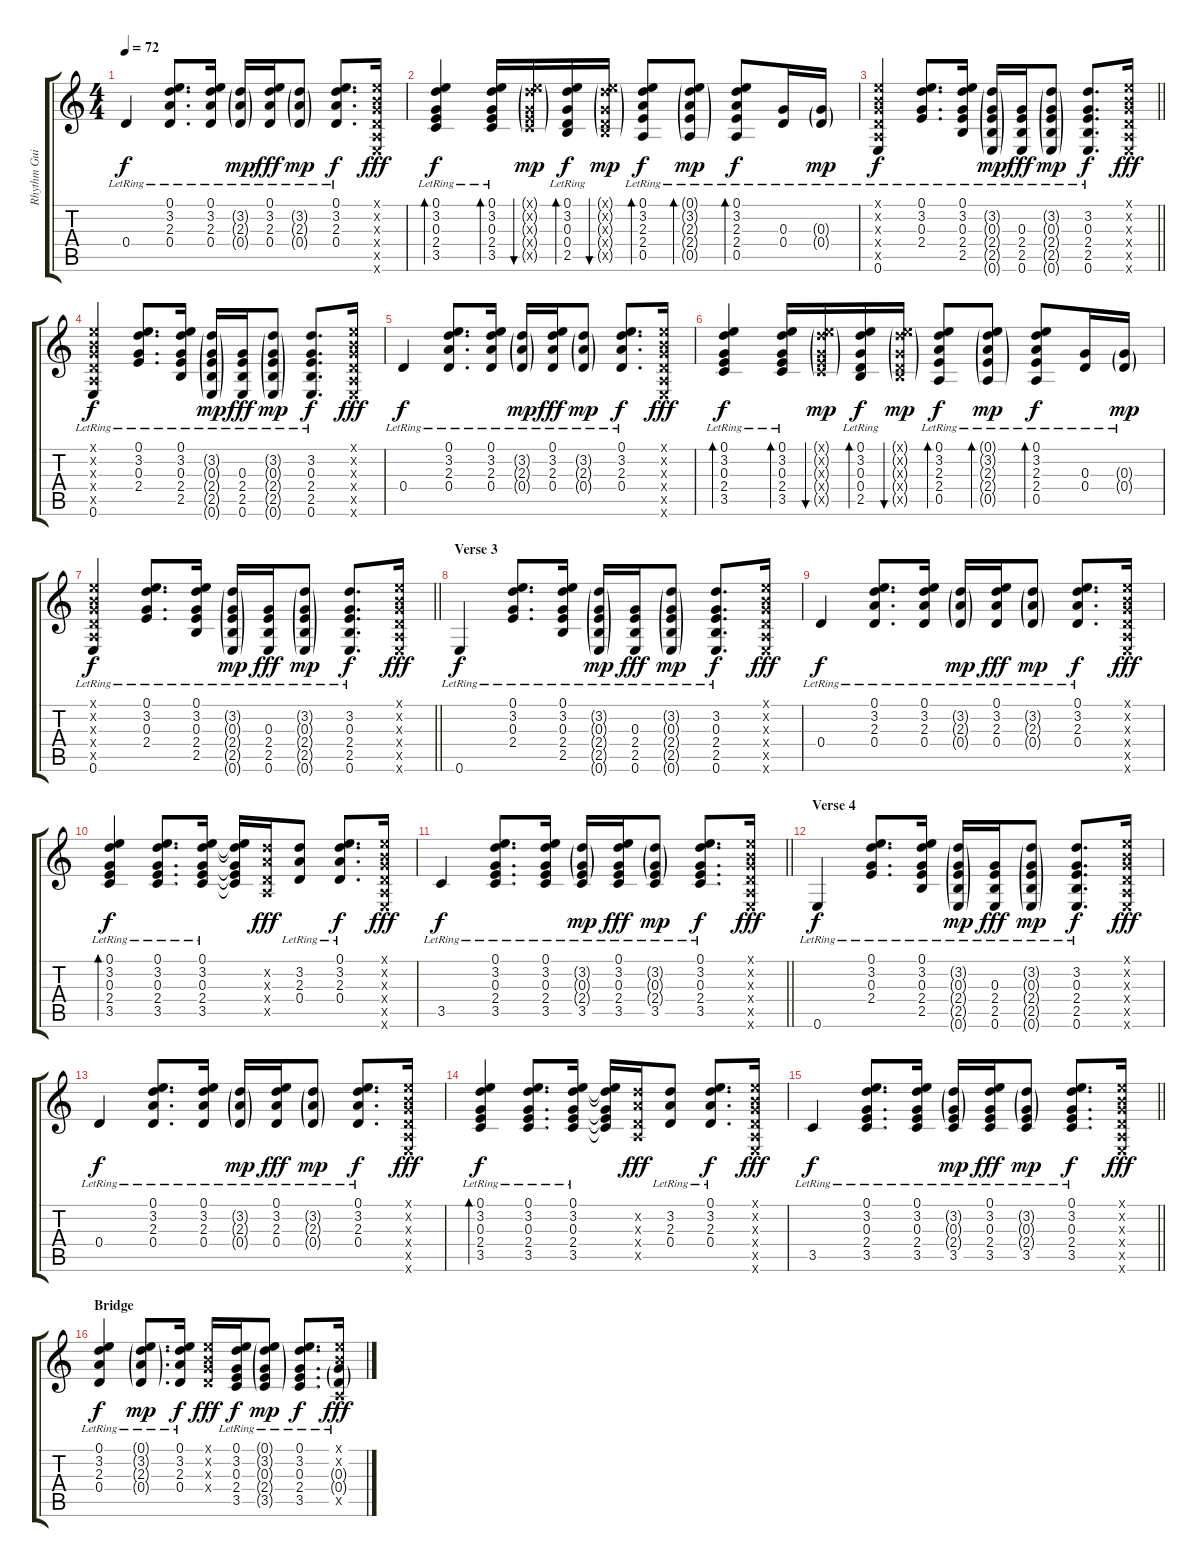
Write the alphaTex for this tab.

\track ("Rhythm Guitar" "Rhythm Gui") {instrument overdrivenguitar}
\staff {score tabs}
\tuning (E4 B3 G3 D3 A2 E2) {hide}
\ts (4 4)
\tempo 72
\clef g2
\ks c
0.4{lr}.4{dy f} (0.1{lr} 3.2{lr} 2.3{lr} 0.4{lr}).8{d} (0.1{lr} 3.2{lr} 2.3{lr} 0.4{lr}).16 (3.2{g lr} 2.3{g lr} 0.4{g lr}).16{dy mp} (0.1{lr} 3.2{lr} 2.3{lr} 0.4{lr}).16{dy fff} (3.2{g lr} 2.3{g lr} 0.4{g lr}).8{dy mp} (0.1{lr} 3.2{lr} 2.3{lr} 0.4{lr}).8{d dy f} (0.1{x} 0.2{x} 0.3{x} 0.4{x} 0.5{x} 0.6{x}).16{dy fff} |
(0.1{lr} 3.2{lr} 0.3{lr} 2.4{lr} 3.5{lr}).4{bd 30 dy f} (0.1{lr} 3.2{lr} 0.3{lr} 2.4{lr} 3.5{lr}).16{bd 30} (0.1{g x} 3.2{g x} 0.3{g x} 2.4{g x} 3.5{g x}).16{bu 30 dy mp} (0.1{lr} 3.2{lr} 0.3{lr} 0.4{lr} 2.5{lr}).16{bd 30 dy f} (0.1{g x} 3.2{g x} 0.3{g x} 0.4{g x} 2.5{g x}).16{bu 30 dy mp} (0.1{lr} 3.2{lr} 2.3{lr} 2.4{lr} 0.5{lr}).8{bd 30 dy f} (0.1{g lr} 3.2{g lr} 2.3{g lr} 2.4{g lr} 0.5{g lr}).8{bd 30 dy mp} (0.1{lr} 3.2{lr} 2.3{lr} 2.4{lr} 0.5{lr}).8{bd 30 dy f} (0.3{lr} 0.4{lr}).16 (0.3{g lr} 0.4{g lr}).16{dy mp} |
\barLineRight lightlight
(0.1{x} 0.2{x} 0.3{x} 0.4{x} 0.5{x} 0.6{lr}).4{dy f} (0.1{lr} 3.2{lr} 0.3{lr} 2.4{lr}).8{d} (0.1{lr} 3.2{lr} 0.3{lr} 2.4{lr} 2.5{lr}).16 (3.2{g lr} 0.3{g lr} 2.4{g lr} 2.5{g lr} 0.6{g lr}).16{dy mp} (0.3{lr} 2.4{lr} 2.5{lr} 0.6{lr}).16{dy fff} (3.2{g lr} 0.3{g lr} 2.4{g lr} 2.5{g lr} 0.6{g lr}).8{dy mp} (3.2{lr} 0.3{lr} 2.4{lr} 2.5{lr} 0.6{lr}).8{d dy f} (0.1{x} 0.2{x} 0.3{x} 0.4{x} 0.5{x} 0.6{x}).16{dy fff} |
(0.1{x} 0.2{x} 0.3{x} 0.4{x} 0.5{x} 0.6{lr}).4{dy f} (0.1{lr} 3.2{lr} 0.3{lr} 2.4{lr}).8{d} (0.1{lr} 3.2{lr} 0.3{lr} 2.4{lr} 2.5{lr}).16 (3.2{g lr} 0.3{g lr} 2.4{g lr} 2.5{g lr} 0.6{g lr}).16{dy mp} (0.3{lr} 2.4{lr} 2.5{lr} 0.6{lr}).16{dy fff} (3.2{g lr} 0.3{g lr} 2.4{g lr} 2.5{g lr} 0.6{g lr}).8{dy mp} (3.2{lr} 0.3{lr} 2.4{lr} 2.5{lr} 0.6{lr}).8{d dy f} (0.1{x} 0.2{x} 0.3{x} 0.4{x} 0.5{x} 0.6{x}).16{dy fff} |
0.4{lr}.4{dy f} (0.1{lr} 3.2{lr} 2.3{lr} 0.4{lr}).8{d} (0.1{lr} 3.2{lr} 2.3{lr} 0.4{lr}).16 (3.2{g lr} 2.3{g lr} 0.4{g lr}).16{dy mp} (0.1{lr} 3.2{lr} 2.3{lr} 0.4{lr}).16{dy fff} (3.2{g lr} 2.3{g lr} 0.4{g lr}).8{dy mp} (0.1{lr} 3.2{lr} 2.3{lr} 0.4{lr}).8{d dy f} (0.1{x} 0.2{x} 0.3{x} 0.4{x} 0.5{x} 0.6{x}).16{dy fff} |
(0.1{lr} 3.2{lr} 0.3{lr} 2.4{lr} 3.5{lr}).4{bd 30 dy f} (0.1{lr} 3.2{lr} 0.3{lr} 2.4{lr} 3.5{lr}).16{bd 30} (0.1{g x} 3.2{g x} 0.3{g x} 2.4{g x} 3.5{g x}).16{bu 30 dy mp} (0.1{lr} 3.2{lr} 0.3{lr} 0.4{lr} 2.5{lr}).16{bd 30 dy f} (0.1{g x} 3.2{g x} 0.3{g x} 0.4{g x} 2.5{g x}).16{bu 30 dy mp} (0.1{lr} 3.2{lr} 2.3{lr} 2.4{lr} 0.5{lr}).8{bd 30 dy f} (0.1{g lr} 3.2{g lr} 2.3{g lr} 2.4{g lr} 0.5{g lr}).8{bd 30 dy mp} (0.1{lr} 3.2{lr} 2.3{lr} 2.4{lr} 0.5{lr}).8{bd 30 dy f} (0.3{lr} 0.4{lr}).16 (0.3{g lr} 0.4{g lr}).16{dy mp} |
\barLineRight lightlight
(0.1{x} 0.2{x} 0.3{x} 0.4{x} 0.5{x} 0.6{lr}).4{dy f} (0.1{lr} 3.2{lr} 0.3{lr} 2.4{lr}).8{d} (0.1{lr} 3.2{lr} 0.3{lr} 2.4{lr} 2.5{lr}).16 (3.2{g lr} 0.3{g lr} 2.4{g lr} 2.5{g lr} 0.6{g lr}).16{dy mp} (0.3{lr} 2.4{lr} 2.5{lr} 0.6{lr}).16{dy fff} (3.2{g lr} 0.3{g lr} 2.4{g lr} 2.5{g lr} 0.6{g lr}).8{dy mp} (3.2{lr} 0.3{lr} 2.4{lr} 2.5{lr} 0.6{lr}).8{d dy f} (0.1{x} 0.2{x} 0.3{x} 0.4{x} 0.5{x} 0.6{x}).16{dy fff} |
\section ("" "Verse 3")
0.6{lr}.4{dy f} (0.1{lr} 3.2{lr} 0.3{lr} 2.4{lr}).8{d} (0.1{lr} 3.2{lr} 0.3{lr} 2.4{lr} 2.5{lr}).16 (3.2{g lr} 0.3{g lr} 2.4{g lr} 2.5{g lr} 0.6{g lr}).16{dy mp} (0.3{lr} 2.4{lr} 2.5{lr} 0.6{lr}).16{dy fff} (3.2{g lr} 0.3{g lr} 2.4{g lr} 2.5{g lr} 0.6{g lr}).8{dy mp} (3.2{lr} 0.3{lr} 2.4{lr} 2.5{lr} 0.6{lr}).8{d dy f} (0.1{x} 0.2{x} 0.3{x} 0.4{x} 0.5{x} 0.6{x}).16{dy fff} |
0.4{lr}.4{dy f} (0.1{lr} 3.2{lr} 2.3{lr} 0.4{lr}).8{d} (0.1{lr} 3.2{lr} 2.3{lr} 0.4{lr}).16 (3.2{g lr} 2.3{g lr} 0.4{g lr}).16{dy mp} (0.1{lr} 3.2{lr} 2.3{lr} 0.4{lr}).16{dy fff} (3.2{g lr} 2.3{g lr} 0.4{g lr}).8{dy mp} (0.1{lr} 3.2{lr} 2.3{lr} 0.4{lr}).8{d dy f} (0.1{x} 0.2{x} 0.3{x} 0.4{x} 0.5{x} 0.6{x}).16{dy fff} |
(0.1{lr} 3.2{lr} 0.3{lr} 2.4{lr} 3.5{lr}).4{bd 30 dy f} (0.1{lr} 3.2{lr} 0.3{lr} 2.4{lr} 3.5{lr}).8{d} (0.1{lr} 3.2{lr} 0.3{lr} 2.4{lr} 3.5{lr}).16 (0.1{t} 3.2{t} 0.3{t} 2.4{t} 3.5{t}).16 (3.2{x} 2.3{x} 0.4{x} 0.5{x}).16{dy fff} (3.2{lr} 2.3{lr} 0.4{lr}).8 (0.1{lr} 3.2{lr} 2.3{lr} 0.4{lr}).8{d dy f} (0.1{x} 0.2{x} 0.3{x} 0.4{x} 0.5{x} 0.6{x}).16{dy fff} |
\barLineRight lightlight
3.5{lr}.4{dy f} (0.1{lr} 3.2{lr} 0.3{lr} 2.4{lr} 3.5{lr}).8{d} (0.1{lr} 3.2{lr} 0.3{lr} 2.4{lr} 3.5{lr}).16 (3.2{g lr} 0.3{g lr} 2.4{g lr} 3.5{lr}).16{dy mp} (0.1{lr} 3.2{lr} 0.3{lr} 2.4{lr} 3.5{lr}).16{dy fff} (3.2{g lr} 0.3{g lr} 2.4{g lr} 3.5{lr}).8{dy mp} (0.1{lr} 3.2{lr} 0.3{lr} 2.4{lr} 3.5{lr}).8{d dy f} (0.1{x} 0.2{x} 0.3{x} 0.4{x} 0.5{x} 0.6{x}).16{dy fff} |
\section ("" "Verse 4")
0.6{lr}.4{dy f} (0.1{lr} 3.2{lr} 0.3{lr} 2.4{lr}).8{d} (0.1{lr} 3.2{lr} 0.3{lr} 2.4{lr} 2.5{lr}).16 (3.2{g lr} 0.3{g lr} 2.4{g lr} 2.5{g lr} 0.6{g lr}).16{dy mp} (0.3{lr} 2.4{lr} 2.5{lr} 0.6{lr}).16{dy fff} (3.2{g lr} 0.3{g lr} 2.4{g lr} 2.5{g lr} 0.6{g lr}).8{dy mp} (3.2{lr} 0.3{lr} 2.4{lr} 2.5{lr} 0.6{lr}).8{d dy f} (0.1{x} 0.2{x} 0.3{x} 0.4{x} 0.5{x} 0.6{x}).16{dy fff} |
0.4{lr}.4{dy f} (0.1{lr} 3.2{lr} 2.3{lr} 0.4{lr}).8{d} (0.1{lr} 3.2{lr} 2.3{lr} 0.4{lr}).16 (3.2{g lr} 2.3{g lr} 0.4{g lr}).16{dy mp} (0.1{lr} 3.2{lr} 2.3{lr} 0.4{lr}).16{dy fff} (3.2{g lr} 2.3{g lr} 0.4{g lr}).8{dy mp} (0.1{lr} 3.2{lr} 2.3{lr} 0.4{lr}).8{d dy f} (0.1{x} 0.2{x} 0.3{x} 0.4{x} 0.5{x} 0.6{x}).16{dy fff} |
(0.1{lr} 3.2{lr} 0.3{lr} 2.4{lr} 3.5{lr}).4{bd 30 dy f} (0.1{lr} 3.2{lr} 0.3{lr} 2.4{lr} 3.5{lr}).8{d} (0.1{lr} 3.2{lr} 0.3{lr} 2.4{lr} 3.5{lr}).16 (0.1{t} 3.2{t} 0.3{t} 2.4{t} 3.5{t}).16 (3.2{x} 2.3{x} 0.4{x} 0.5{x}).16{dy fff} (3.2{lr} 2.3{lr} 0.4{lr}).8 (0.1{lr} 3.2{lr} 2.3{lr} 0.4{lr}).8{d dy f} (0.1{x} 0.2{x} 0.3{x} 0.4{x} 0.5{x} 0.6{x}).16{dy fff} |
\barLineRight lightlight
3.5{lr}.4{dy f} (0.1{lr} 3.2{lr} 0.3{lr} 2.4{lr} 3.5{lr}).8{d} (0.1{lr} 3.2{lr} 0.3{lr} 2.4{lr} 3.5{lr}).16 (3.2{g lr} 0.3{g lr} 2.4{g lr} 3.5{lr}).16{dy mp} (0.1{lr} 3.2{lr} 0.3{lr} 2.4{lr} 3.5{lr}).16{dy fff} (3.2{g lr} 0.3{g lr} 2.4{g lr} 3.5{lr}).8{dy mp} (0.1{lr} 3.2{lr} 0.3{lr} 2.4{lr} 3.5{lr}).8{d dy f} (0.1{x} 0.2{x} 0.3{x} 0.4{x} 0.5{x} 0.6{x}).16{dy fff} |
\section ("" "Bridge")
(0.1{lr} 3.2{lr} 2.3{lr} 0.4{lr}).4{dy f} (0.1{g lr} 3.2{g lr} 2.3{g lr} 0.4{g lr}).8{d dy mp} (0.1{lr} 3.2{lr} 2.3{lr} 0.4{lr}).16{dy f} (0.1{x} 0.2{x} 0.3{x} 0.4{x}).16{dy fff} (0.1{lr} 3.2{lr} 0.3{lr} 2.4{lr} 3.5{lr}).16{dy f} (0.1{g lr} 3.2{g lr} 0.3{g lr} 2.4{g lr} 3.5{g lr}).8{dy mp} (0.1{lr} 3.2{lr} 0.3{lr} 2.4{lr} 3.5{lr}).8{d dy f} (0.1{x} 0.2{x} 0.3{g lr} 0.4{g lr} 0.5{x}).16{dy fff}
